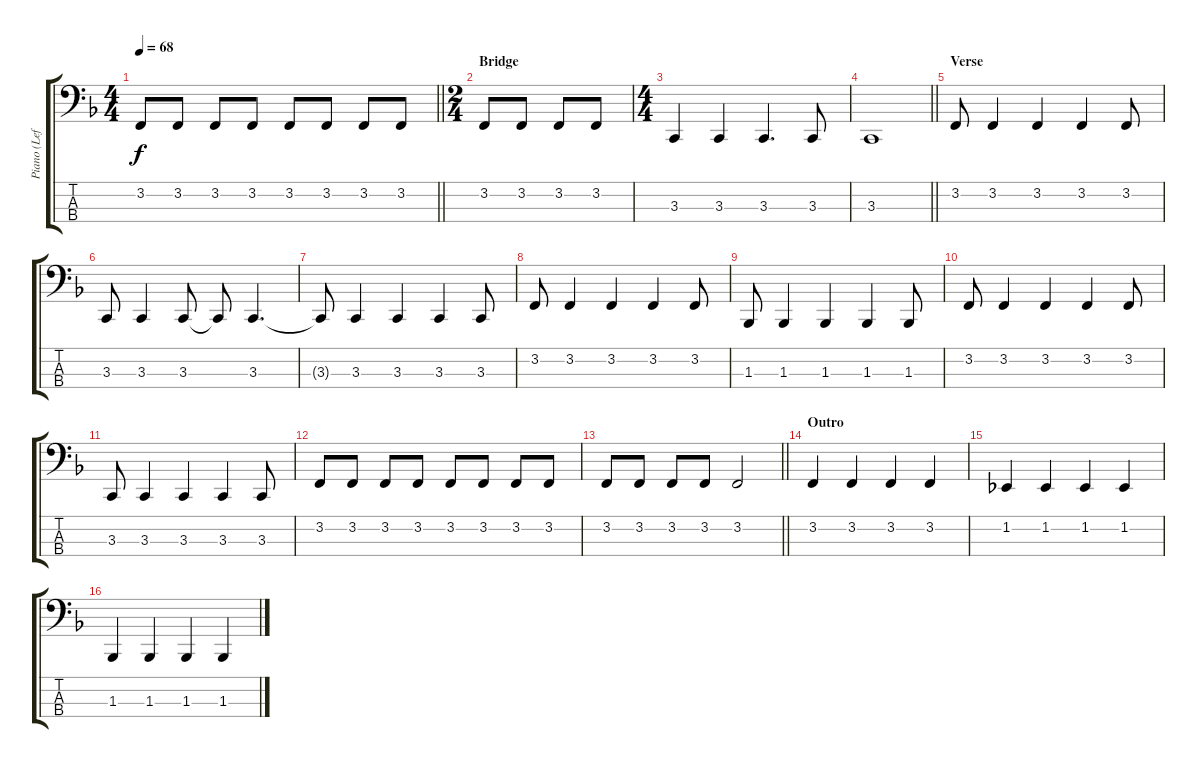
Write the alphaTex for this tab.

\track ("Piano (Left Hand)" "Piano (Lef") {instrument acousticgrandpiano}
\staff {score tabs}
\tuning (G2 D2 A1 E1) {hide}
\ts (4 4)
\tempo 68
\clef f4
\barLineRight lightlight
\ks f
3.2.8{dy f} 3.2.8 3.2.8 3.2.8 3.2.8 3.2.8 3.2.8 3.2.8 |
\ts (2 4)
\section ("" "Bridge")
3.2.8 3.2.8 3.2.8 3.2.8 |
\ts (4 4)
3.3.4 3.3.4 3.3.4{d} 3.3.8 |
\barLineRight lightlight
3.3.1 |
\section ("" "Verse")
3.2.8 3.2.4 3.2.4 3.2.4 3.2.8 |
3.3.8 3.3.4 3.3.8 3.3{t}.8 3.3.4{d} |
3.3{t}.8 3.3.4 3.3.4 3.3.4 3.3.8 |
3.2.8 3.2.4 3.2.4 3.2.4 3.2.8 |
1.3.8 1.3.4 1.3.4 1.3.4 1.3.8 |
3.2.8 3.2.4 3.2.4 3.2.4 3.2.8 |
3.3.8 3.3.4 3.3.4 3.3.4 3.3.8 |
3.2.8 3.2.8 3.2.8 3.2.8 3.2.8 3.2.8 3.2.8 3.2.8 |
\barLineRight lightlight
3.2.8 3.2.8 3.2.8 3.2.8 3.2.2 |
\section ("" "Outro")
3.2.4 3.2.4 3.2.4 3.2.4 |
1.2.4 1.2.4 1.2.4 1.2.4 |
1.3.4 1.3.4 1.3.4 1.3.4
